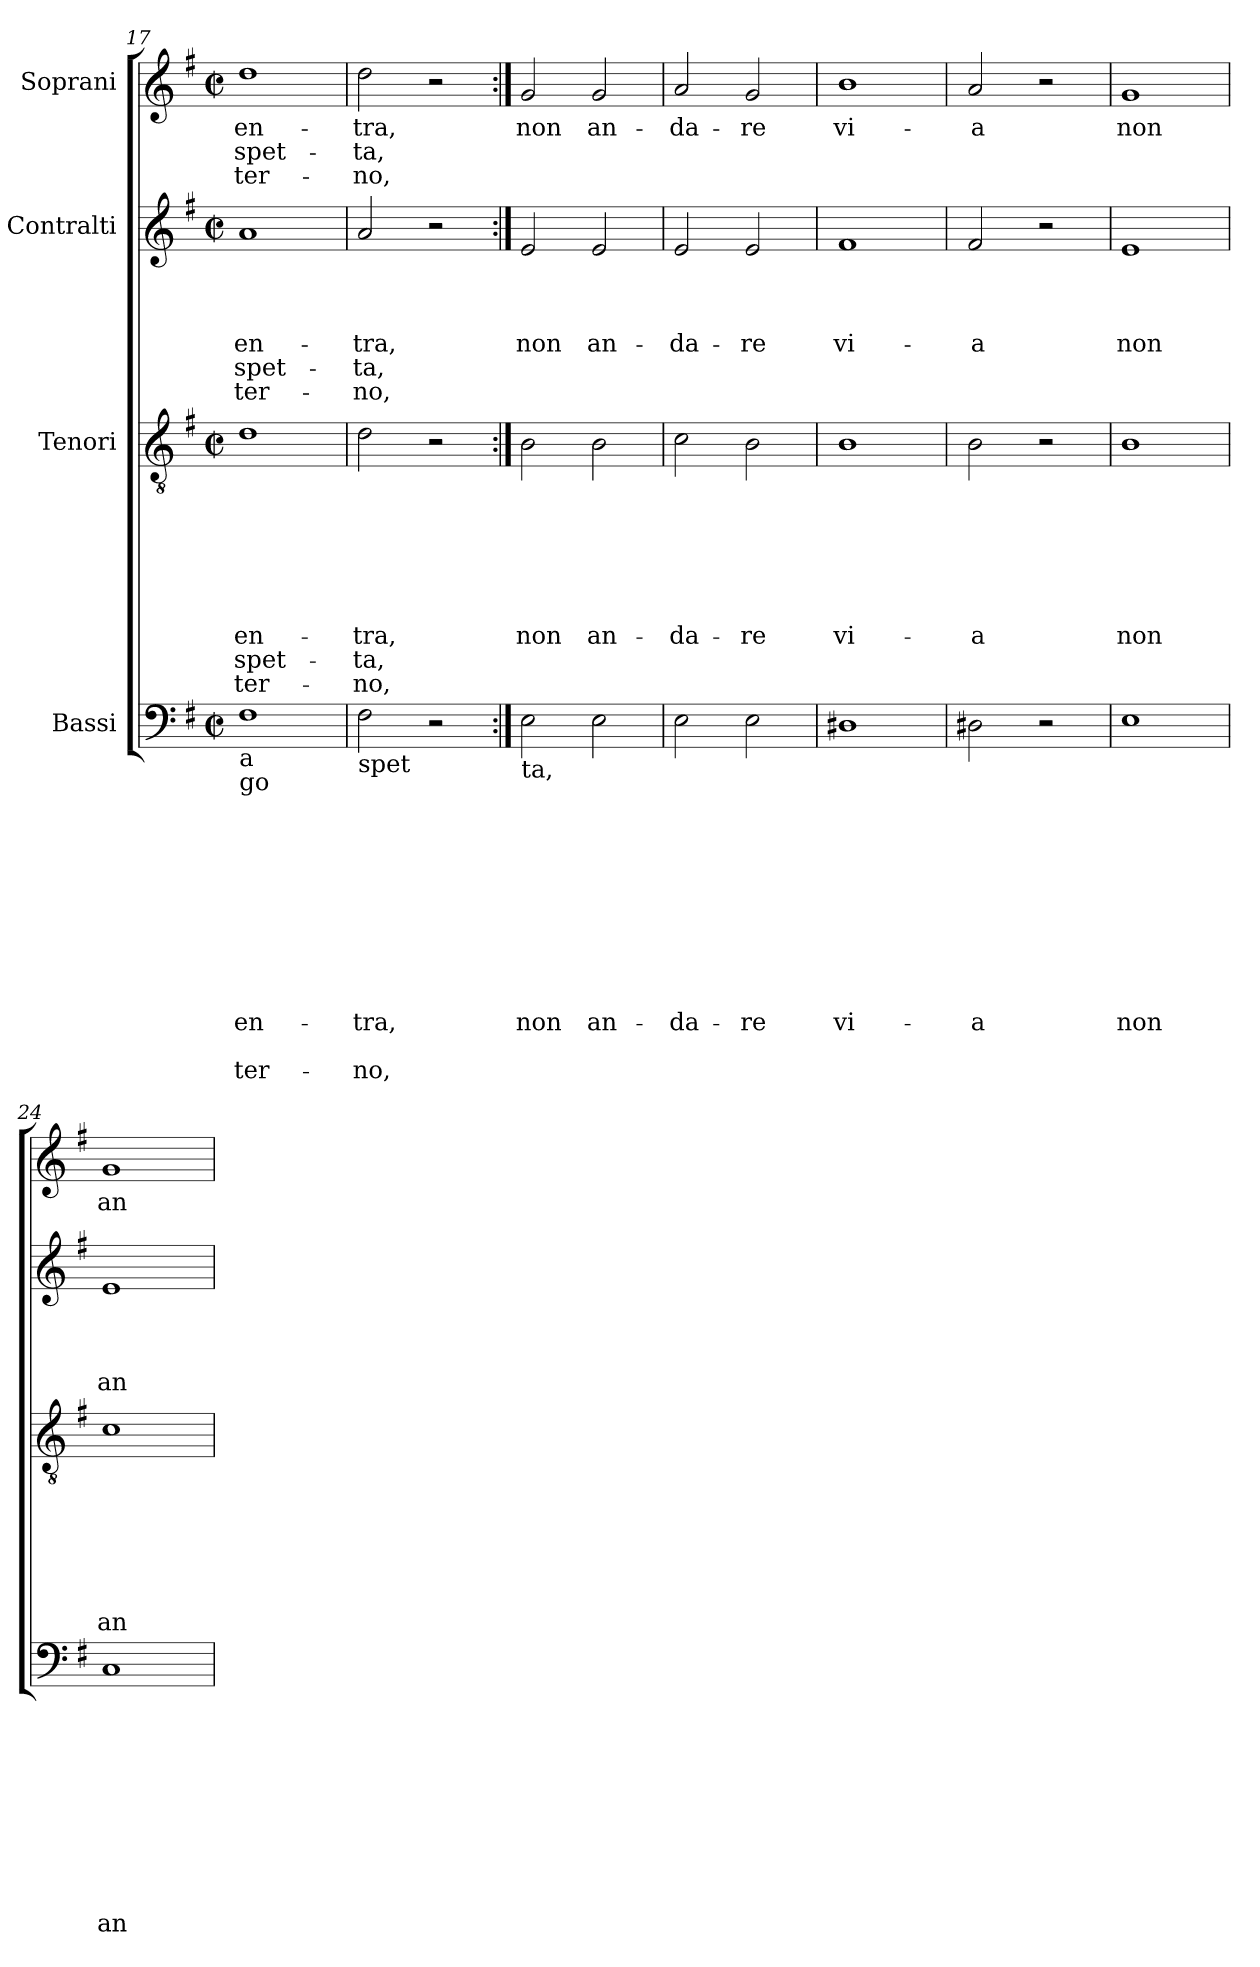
**kern	**text	**text	**text	**text	**text	**text	**text	**text	**text	**text	**text	**text	**kern	**text	**text	**text	**text	**text	**text	**text	**text	**text	**kern	**text	**text	**text	**text	**text	**text	**kern	**text	**text	**text
*part4	*part4	*part4	*part4	*part4	*part4	*part4	*part4	*part4	*part4	*part4	*part4	*part4	*part3	*part3	*part3	*part3	*part3	*part3	*part3	*part3	*part3	*part3	*part2	*part2	*part2	*part2	*part2	*part2	*part2	*part1	*part1	*part1	*part1
*staff4	*staff4	*staff4	*staff4	*staff4	*staff4	*staff4	*staff4	*staff4	*staff4	*staff4	*staff4	*staff4	*staff3	*staff3	*staff3	*staff3	*staff3	*staff3	*staff3	*staff3	*staff3	*staff3	*staff2	*staff2	*staff2	*staff2	*staff2	*staff2	*staff2	*staff1	*staff1	*staff1	*staff1
*I"Bassi	*	*	*	*	*	*	*	*	*	*	*	*	*I"Tenori	*	*	*	*	*	*	*	*	*	*I"Contralti	*	*	*	*	*	*	*I"Soprani	*	*	*
*clefF4	*	*	*	*	*	*	*	*	*	*	*	*	*clefGv2	*	*	*	*	*	*	*	*	*	*clefG2	*	*	*	*	*	*	*clefG2	*	*	*
*k[f#]	*	*	*	*	*	*	*	*	*	*	*	*	*k[f#]	*	*	*	*	*	*	*	*	*	*k[f#]	*	*	*	*	*	*	*k[f#]	*	*	*
*G:	*	*	*	*	*	*	*	*	*	*	*	*	*G:	*	*	*	*	*	*	*	*	*	*G:	*	*	*	*	*	*	*G:	*	*	*
*M2/2	*	*	*	*	*	*	*	*	*	*	*	*	*M2/2	*	*	*	*	*	*	*	*	*	*M2/2	*	*	*	*	*	*	*M2/2	*	*	*
*met(c|)	*	*	*	*	*	*	*	*	*	*	*	*	*met(c|)	*	*	*	*	*	*	*	*	*	*met(c|)	*	*	*	*	*	*	*met(c|)	*	*	*
=17	=17	=17	=17	=17	=17	=17	=17	=17	=17	=17	=17	=17	=17	=17	=17	=17	=17	=17	=17	=17	=17	=17	=17	=17	=17	=17	=17	=17	=17	=17	=17	=17	=17
!LO:TX:b:t=a	!	!	!	!	!	!	!	!	!	!	!	!	!	!	!	!	!	!	!	!	!	!	!	!	!	!	!	!	!	!	!	!	!
!LO:TX:b:t=go	!	!	!	!	!	!	!	!	!	!	!	!	!	!	!	!	!	!	!	!	!	!	!	!	!	!	!	!	!	!	!	!	!
!	!	!	!	!	!	!	!	!	!	!LO:LY:b:rj	!	!LO:LY:b:rj	!	!	!	!	!	!	!	!LO:LY:b:rj	!LO:LY:b:rj	!LO:LY:b:rj	!	!	!	!	!LO:LY:b:rj	!LO:LY:b:rj	!LO:LY:b:rj	!	!LO:LY:b:rj	!LO:LY:b:rj	!LO:LY:b:rj
1F#	.	.	.	.	.	.	.	.	.	en-	.	-ter-	1d	.	.	.	.	.	.	en-	-spet-	-ter-	1a	.	.	.	en-	-spet-	-ter-	1dd	en-	-spet-	-ter-
=18	=18	=18	=18	=18	=18	=18	=18	=18	=18	=18	=18	=18	=18	=18	=18	=18	=18	=18	=18	=18	=18	=18	=18	=18	=18	=18	=18	=18	=18	=18	=18	=18	=18
!LO:TX:b:t=spet	!	!	!	!	!	!	!	!	!	!	!	!	!	!	!	!	!	!	!	!	!	!	!	!	!	!	!	!	!	!	!	!	!
!	!	!	!	!	!	!	!	!	!	!LO:LY:b:rj	!	!LO:LY:b:rj	!	!	!	!	!	!	!	!LO:LY:b:rj	!LO:LY:b:rj	!LO:LY:b:rj	!	!	!	!	!LO:LY:b:rj	!LO:LY:b:rj	!LO:LY:b:rj	!	!LO:LY:b:rj	!LO:LY:b:rj	!LO:LY:b:rj
2F#\	.	.	.	.	.	.	.	.	.	-tra,	.	-no,	2d\	.	.	.	.	.	.	-tra,	-ta,	-no,	2a/	.	.	.	-tra,	-ta,	-no,	2dd\	-tra,	-ta,	-no,
2r	.	.	.	.	.	.	.	.	.	.	.	.	2r	.	.	.	.	.	.	.	.	.	2r	.	.	.	.	.	.	2r	.	.	.
=19:|!	=19:|!	=19:|!	=19:|!	=19:|!	=19:|!	=19:|!	=19:|!	=19:|!	=19:|!	=19:|!	=19:|!	=19:|!	=19:|!	=19:|!	=19:|!	=19:|!	=19:|!	=19:|!	=19:|!	=19:|!	=19:|!	=19:|!	=19:|!	=19:|!	=19:|!	=19:|!	=19:|!	=19:|!	=19:|!	=19:|!	=19:|!	=19:|!	=19:|!
!LO:TX:b:t=ta,	!	!	!	!	!	!	!	!	!	!	!	!	!	!	!	!	!	!	!	!	!	!	!	!	!	!	!	!	!	!	!	!	!
!	!	!	!	!	!	!	!	!	!	!LO:LY:b:rj	!	!	!	!	!	!	!	!	!	!LO:LY:b:rj	!	!	!	!	!	!	!LO:LY:b:rj	!	!	!	!LO:LY:b:rj	!	!
2E\	.	.	.	.	.	.	.	.	.	non	.	.	2B\	.	.	.	.	.	.	non	.	.	2e/	.	.	.	non	.	.	2g/	non	.	.
!	!	!	!	!	!	!	!	!	!	!LO:LY:b:rj	!	!	!	!	!	!	!	!	!	!LO:LY:b:rj	!	!	!	!	!	!	!LO:LY:b:rj	!	!	!	!LO:LY:b:rj	!	!
2E\	.	.	.	.	.	.	.	.	.	an-	.	.	2B\	.	.	.	.	.	.	an-	.	.	2e/	.	.	.	an-	.	.	2g/	an-	.	.
=20	=20	=20	=20	=20	=20	=20	=20	=20	=20	=20	=20	=20	=20	=20	=20	=20	=20	=20	=20	=20	=20	=20	=20	=20	=20	=20	=20	=20	=20	=20	=20	=20	=20
!	!	!	!	!	!	!	!	!	!	!LO:LY:b:rj	!	!	!	!	!	!	!	!	!	!LO:LY:b:rj	!	!	!	!	!	!	!LO:LY:b:rj	!	!	!	!LO:LY:b:rj	!	!
2E\	.	.	.	.	.	.	.	.	.	-da-	.	.	2c\	.	.	.	.	.	.	-da-	.	.	2e/	.	.	.	-da-	.	.	2a/	-da-	.	.
!	!	!	!	!	!	!	!	!	!	!LO:LY:b:rj	!	!	!	!	!	!	!	!	!	!LO:LY:b:rj	!	!	!	!	!	!	!LO:LY:b:rj	!	!	!	!LO:LY:b:rj	!	!
2E\	.	.	.	.	.	.	.	.	.	-re	.	.	2B\	.	.	.	.	.	.	-re	.	.	2e/	.	.	.	-re	.	.	2g/	-re	.	.
=21	=21	=21	=21	=21	=21	=21	=21	=21	=21	=21	=21	=21	=21	=21	=21	=21	=21	=21	=21	=21	=21	=21	=21	=21	=21	=21	=21	=21	=21	=21	=21	=21	=21
!	!	!	!	!	!	!	!	!	!	!LO:LY:b:rj	!	!	!	!	!	!	!	!	!	!LO:LY:b:rj	!	!	!	!	!	!	!LO:LY:b:rj	!	!	!	!LO:LY:b:rj	!	!
1D#X	.	.	.	.	.	.	.	.	.	vi-	.	.	1B	.	.	.	.	.	.	vi-	.	.	1f#	.	.	.	vi-	.	.	1b	vi-	.	.
=22	=22	=22	=22	=22	=22	=22	=22	=22	=22	=22	=22	=22	=22	=22	=22	=22	=22	=22	=22	=22	=22	=22	=22	=22	=22	=22	=22	=22	=22	=22	=22	=22	=22
!	!	!	!	!	!	!	!	!	!	!LO:LY:b:rj	!	!	!	!	!	!	!	!	!	!LO:LY:b:rj	!	!	!	!	!	!	!LO:LY:b:rj	!	!	!	!LO:LY:b:rj	!	!
2D#X\	.	.	.	.	.	.	.	.	.	-a	.	.	2B\	.	.	.	.	.	.	-a	.	.	2f#/	.	.	.	-a	.	.	2a/	-a	.	.
2r	.	.	.	.	.	.	.	.	.	.	.	.	2r	.	.	.	.	.	.	.	.	.	2r	.	.	.	.	.	.	2r	.	.	.
=23	=23	=23	=23	=23	=23	=23	=23	=23	=23	=23	=23	=23	=23	=23	=23	=23	=23	=23	=23	=23	=23	=23	=23	=23	=23	=23	=23	=23	=23	=23	=23	=23	=23
!	!	!	!	!	!	!	!	!	!	!LO:LY:b:rj	!	!	!	!	!	!	!	!	!	!LO:LY:b:rj	!	!	!	!	!	!	!LO:LY:b:rj	!	!	!	!LO:LY:b:rj	!	!
1E	.	.	.	.	.	.	.	.	.	non	.	.	1B	.	.	.	.	.	.	non	.	.	1e	.	.	.	non	.	.	1g	non	.	.
!!LO:PB:g=z
=24	=24	=24	=24	=24	=24	=24	=24	=24	=24	=24	=24	=24	=24	=24	=24	=24	=24	=24	=24	=24	=24	=24	=24	=24	=24	=24	=24	=24	=24	=24	=24	=24	=24
!	!	!	!	!	!	!	!	!	!	!LO:LY:b:rj	!	!	!	!	!	!	!	!	!	!LO:LY:b:rj	!	!	!	!	!	!	!LO:LY:b:rj	!	!	!	!LO:LY:b:rj	!	!
1C	.	.	.	.	.	.	.	.	.	an-	.	.	1c	.	.	.	.	.	.	an-	.	.	1e	.	.	.	an-	.	.	1g	an-	.	.
=	=	=	=	=	=	=	=	=	=	=	=	=	=	=	=	=	=	=	=	=	=	=	=	=	=	=	=	=	=	=	=	=	=
*-	*-	*-	*-	*-	*-	*-	*-	*-	*-	*-	*-	*-	*-	*-	*-	*-	*-	*-	*-	*-	*-	*-	*-	*-	*-	*-	*-	*-	*-	*-	*-	*-	*-
